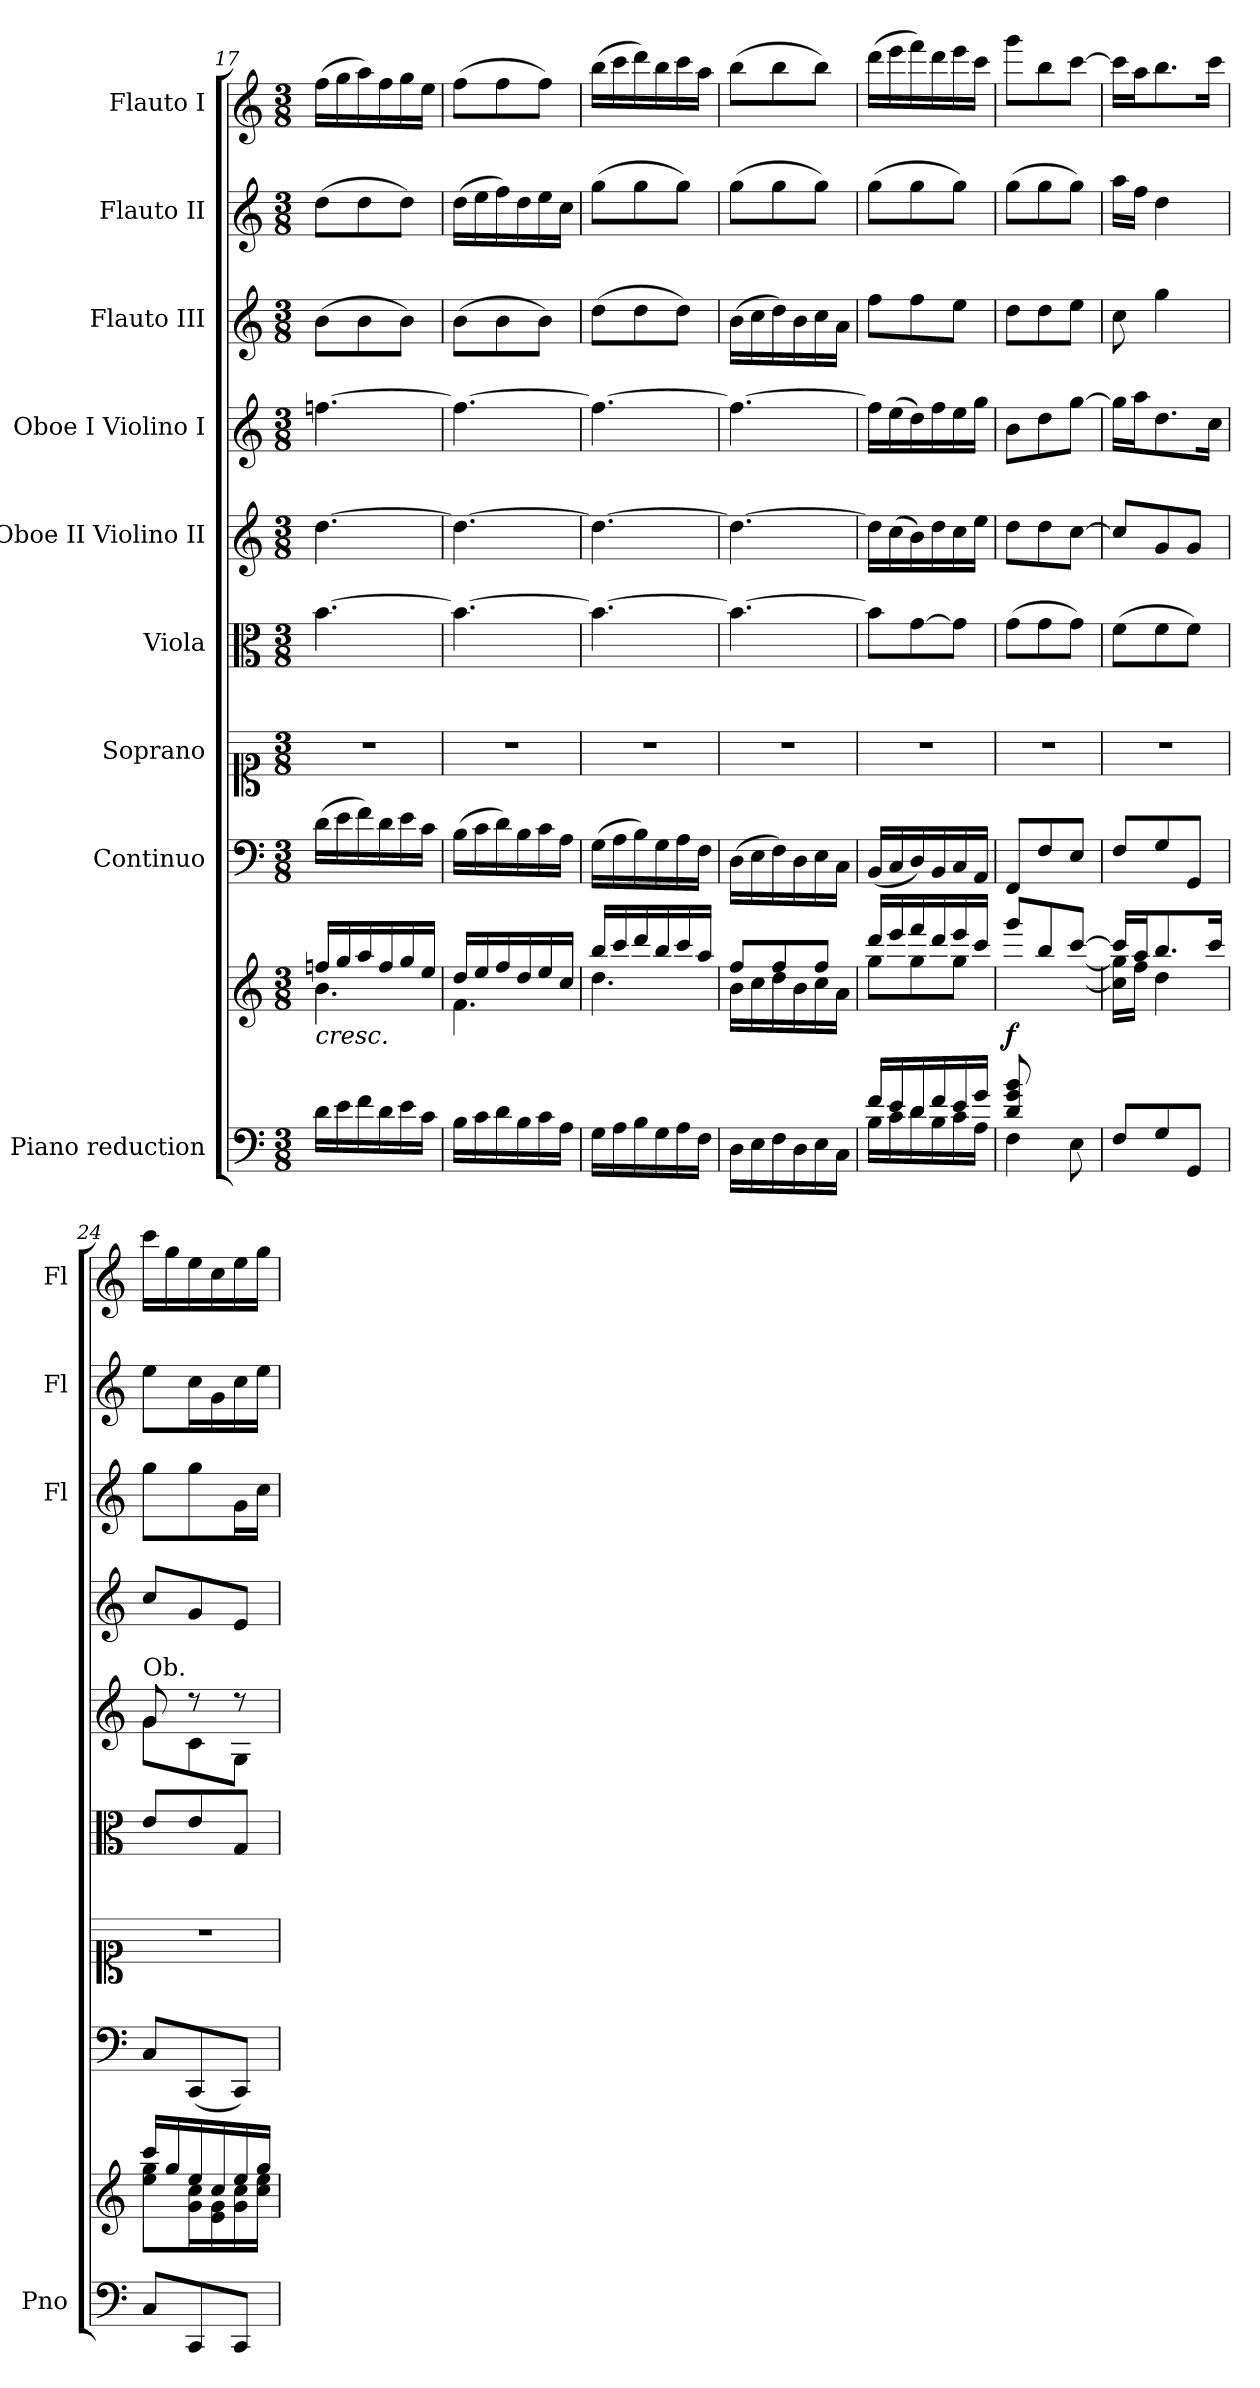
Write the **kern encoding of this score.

**kern	**kern	**dynam	**kern	**kern	**kern	**kern	**kern	**kern	**kern	**kern
*part9	*part9	*part9	*part8	*part7	*part6	*part5	*part4	*part3	*part2	*part1
*staff10	*staff9	*staff9/10	*staff8	*staff7	*staff6	*staff5	*staff4	*staff3	*staff2	*staff1
*I"Piano reduction	*	*	*I"Continuo	*I"Soprano	*I"Viola	*I"Oboe II Violino II	*I"Oboe I Violino I	*I"Flauto III	*I"Flauto II	*I"Flauto I
*I'Pno	*	*	*	*	*	*	*	*I'Fl	*I'Fl	*I'Fl
!!LO:PB:g=z
*clefF4	*clefG2	*	*clefF4	*clefC1	*clefC3	*clefG2	*clefG2	*clefG2	*clefG2	*clefG2
*k[]	*k[]	*	*k[]	*k[]	*k[]	*k[]	*k[]	*k[]	*k[]	*k[]
*M3/8	*M3/8	*	*M3/8	*M3/8	*M3/8	*M3/8	*M3/8	*M3/8	*M3/8	*M3/8
=17	=17	=17	=17	=17	=17	=17	=17	=17	=17	=17
*	*^	*	*	*	*	*	*	*	*	*
!	!LO:TX:b:i:t=cresc.	!	!	!	!	!	!	!	!	!	!
16d\LL	16ffn/LL	4.b\	.	(>16d\LL	4.r	[4.b\	[4.dd\	[4.ffn\	(>8b\L	(>8dd\L	(>16ff\LL
16e\	16gg/	.	.	16e\	.	.	.	.	.	.	16gg\
16f\	16aa/	.	.	16f\)	.	.	.	.	8b\	8dd\	16aa\)
16d\	16ff/	.	.	16d\	.	.	.	.	.	.	16ff\
16e\	16gg/	.	.	16e\	.	.	.	.	8b\J)	8dd\J)	16gg\
16c\JJ	16ee/JJ	.	.	16c\JJ	.	.	.	.	.	.	16ee\JJ
=18	=18	=18	=18	=18	=18	=18	=18	=18	=18	=18	=18
16B\LL	16dd/LL	4.f\	.	(>16B\LL	4.r	4.b\_	4.dd\_	4.ff\_	(>8b\L	(>16dd\LL	(>8ff\L
16c\	16ee/	.	.	16c\	.	.	.	.	.	16ee\	.
16d\	16ff/	.	.	16d\)	.	.	.	.	8b\	16ff\)	8ff\
16B\	16dd/	.	.	16B\	.	.	.	.	.	16dd\	.
16c\	16ee/	.	.	16c\	.	.	.	.	8b\J)	16ee\	8ff\J)
16A\JJ	16cc/JJ	.	.	16A\JJ	.	.	.	.	.	16cc\JJ	.
=19	=19	=19	=19	=19	=19	=19	=19	=19	=19	=19	=19
16G\LL	16bb/LL	4.dd\	.	(>16G\LL	4.r	4.b\_	4.dd\_	4.ff\_	(>8dd\L	(>8gg\L	(>16bb\LL
16A\	16ccc/	.	.	16A\	.	.	.	.	.	.	16ccc\
16B\	16ddd/	.	.	16B\)	.	.	.	.	8dd\	8gg\	16ddd\)
16G\	16bb/	.	.	16G\	.	.	.	.	.	.	16bb\
16A\	16ccc/	.	.	16A\	.	.	.	.	8dd\J)	8gg\J)	16ccc\
16F\JJ	16aa/JJ	.	.	16F\JJ	.	.	.	.	.	.	16aa\JJ
=20	=20	=20	=20	=20	=20	=20	=20	=20	=20	=20	=20
16D\LL	8ff/L	16b\LL	.	(>16D\LL	4.r	4.b\_	4.dd\_	4.ff\_	(>16b\LL	(>8gg\L	(>8bb\L
16E\	.	16cc\	.	16E\	.	.	.	.	16cc\	.	.
16F\	8ff/	16dd\	.	16F\)	.	.	.	.	16dd\)	8gg\	8bb\
16D\	.	16b\	.	16D\	.	.	.	.	16b\	.	.
16E\	8ff/J	16cc\	.	16E\	.	.	.	.	16cc\	8gg\J)	8bb\J)
16C\JJ	.	16a\JJ	.	16C\JJ	.	.	.	.	16a\JJ	.	.
=21	=21	=21	=21	=21	=21	=21	=21	=21	=21	=21	=21
*^	*	*	*	*	*	*	*	*	*	*	*
16f/LL	16B\LL	16ddd/LL	8gg\L	.	(<16BB/LL	4.r	8b\L]	16dd\LL]	16ff\LL]	8ff\L	(>8gg\L	(>16ddd\LL
16e/	16c\	16eee/	.	.	16C/	.	.	(>16cc\	(>16ee\	.	.	16eee\
16d/	16d\	16fff/	8gg\	.	16D/)	.	[8g\	16b\)	16dd\)	8ff\	8gg\	16fff\)
16f/	16B\	16ddd/	.	.	16BB/	.	.	16dd\	16ff\	.	.	16ddd\
16e/	16c\	16eee/	8gg\J	.	16C/	.	8g\J]	16cc\	16ee\	8ee\J	8gg\J)	16eee\
16g/JJ	16A\JJ	16ccc/JJ	.	.	16AA/JJ	.	.	16ee\JJ	16gg\JJ	.	.	16ccc\JJ
=22	=22	=22	=22	=22	=22	=22	=22	=22	=22	=22	=22	=22
!	!	!	!	!LO:DY:b	!	!	!	!	!	!	!	!
8d/ 8g/ 8b/L	4F\	8ggg/L	8ryy	f	8FF/L	4.r	(>8g\L	8dd\L	8b\L	8dd\L	(>8gg\L	8ggg\L
4ryy	.	8bb/	8dd\ 8gg\	.	8F/	.	8g\	8dd\	8dd\	8dd\	8gg\	8bb\
.	8E\	[8ccc/J	[8cc\ [8gg\J	.	8E/J	.	8g\J)	[8cc\J	[8gg\J	8ee\J	8gg\J)	[8ccc\J
*v	*v	*	*	*	*	*	*	*	*	*	*	*
=23	=23	=23	=23	=23	=23	=23	=23	=23	=23	=23	=23
8F/L	16ccc/LL]	16cc\] 16gg\]LL	.	8F/L	4.r	(>8f\L	8cc/L]	16gg\LL]	8cc\	16aa\LL	16ccc\LL]
.	16aa/J	16ff\JJ	.	.	.	.	.	16aa\J	.	16ff\JJ	16aa\J
8G/	8.bb/	4dd\	.	8G/	.	8f\	8g/	8.dd\	4gg\	4dd\	8.bb\
8GG/J	.	.	.	8GG/J	.	8f\J)	8g/J	.	.	.	.
.	16ccc/Jk	.	.	.	.	.	.	16cc\Jk	.	.	16ccc\Jk
=24	=24	=24	=24	=24	=24	=24	=24	=24	=24	=24	=24
*	*	*	*	*	*	*	*^	*	*	*	*
!	!	!	!	!	!	!	!LO:TX:a:t=Ob.	!	!	!	!	!
8C/L	16ccc/LL	8ee\ 8gg\L	.	8C/L	4.r	8e/L	8g/	8g\L	8cc/L	8gg\L	8ee\L	16ccc\LL
.	16gg/	.	.	.	.	.	.	.	.	.	.	16gg\
8CC/	16ee/	16g\ 16cc\L	.	(<8CC/	.	8e/	8r	8c\	8g/	8gg\	16cc\L	16ee\
.	16cc/	16e\ 16g\	.	.	.	.	.	.	.	.	16g\	16cc\
8CC/J	16ee/	16g\ 16cc\	.	8CC/J)	.	8G/J	8r	8G\J	8e/J	16g\L	16cc\	16ee\
.	16gg/JJ	16cc\ 16ee\JJ	.	.	.	.	.	.	.	16cc\JJ	16ee\JJ	16gg\JJ
*	*v	*v	*	*	*	*	*v	*v	*	*	*	*
=	=	=	=	=	=	=	=	=	=	=
*-	*-	*-	*-	*-	*-	*-	*-	*-	*-	*-
